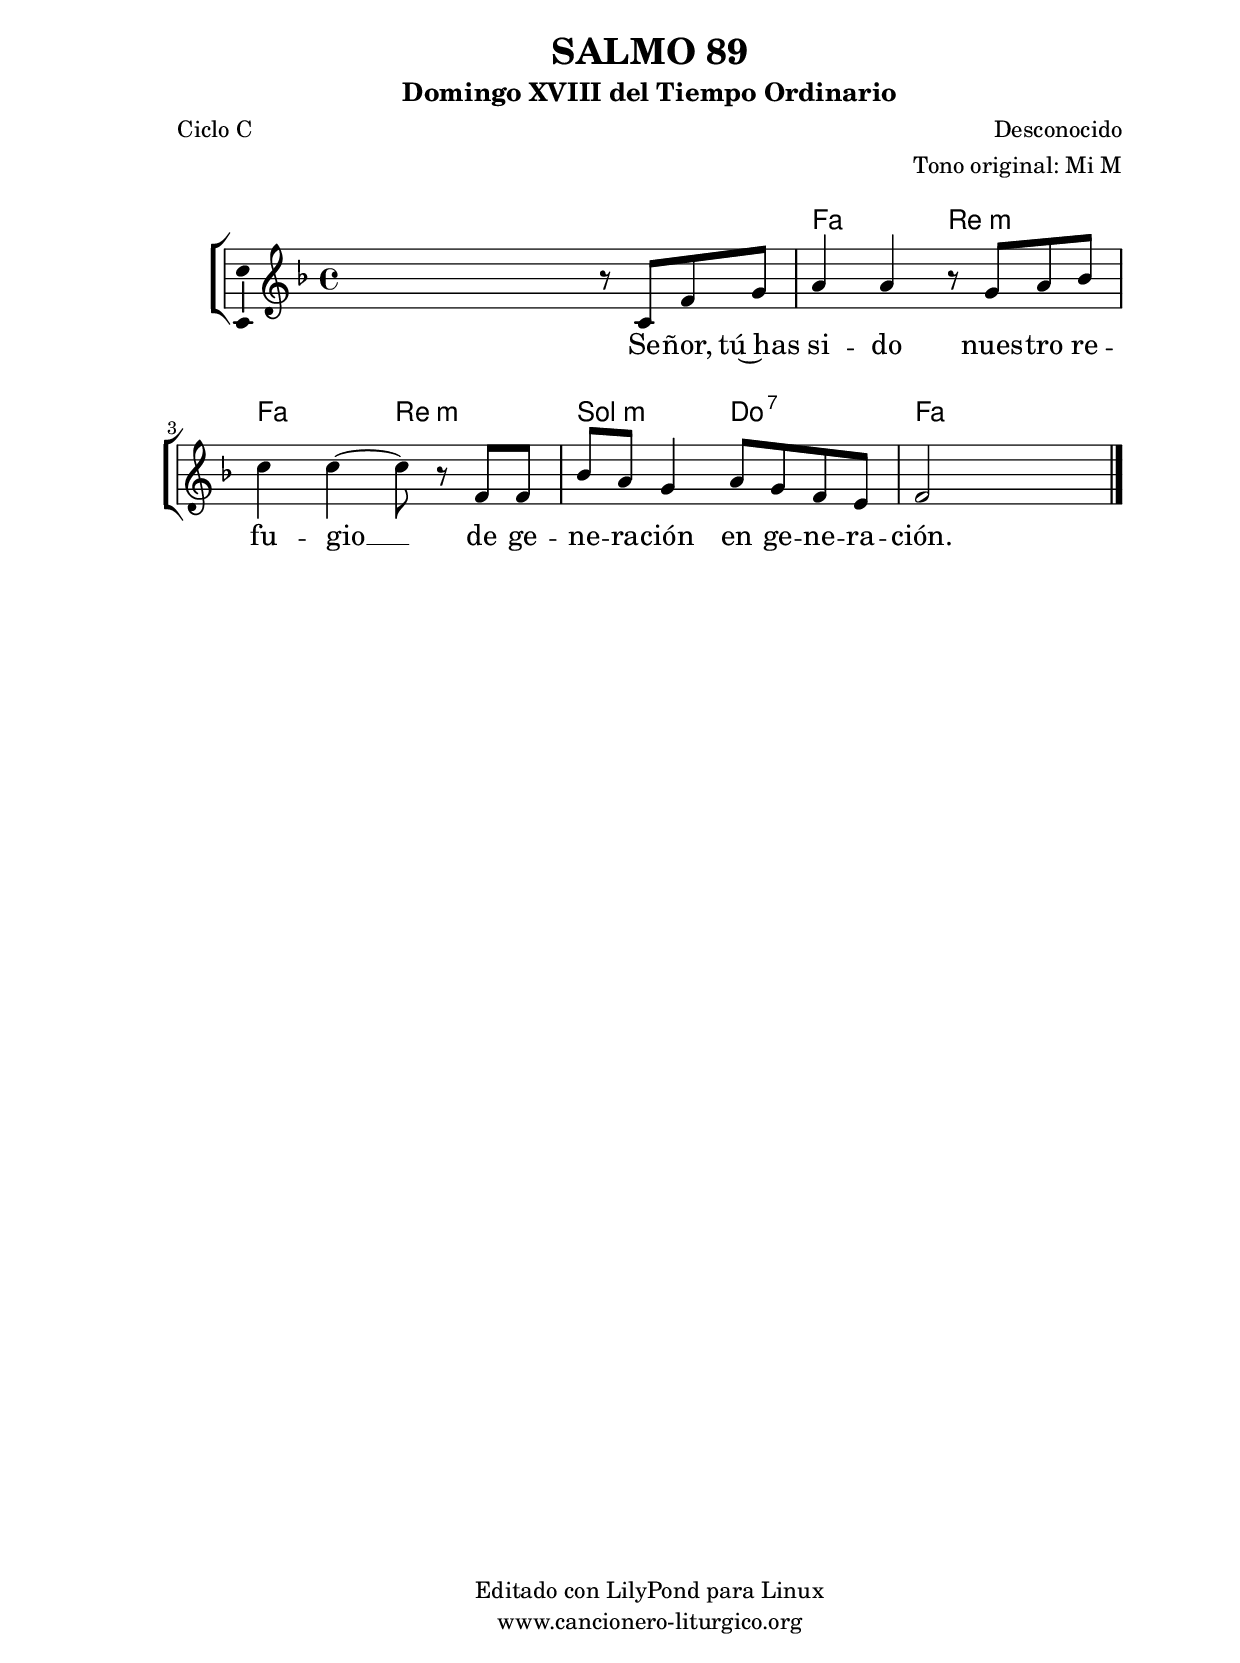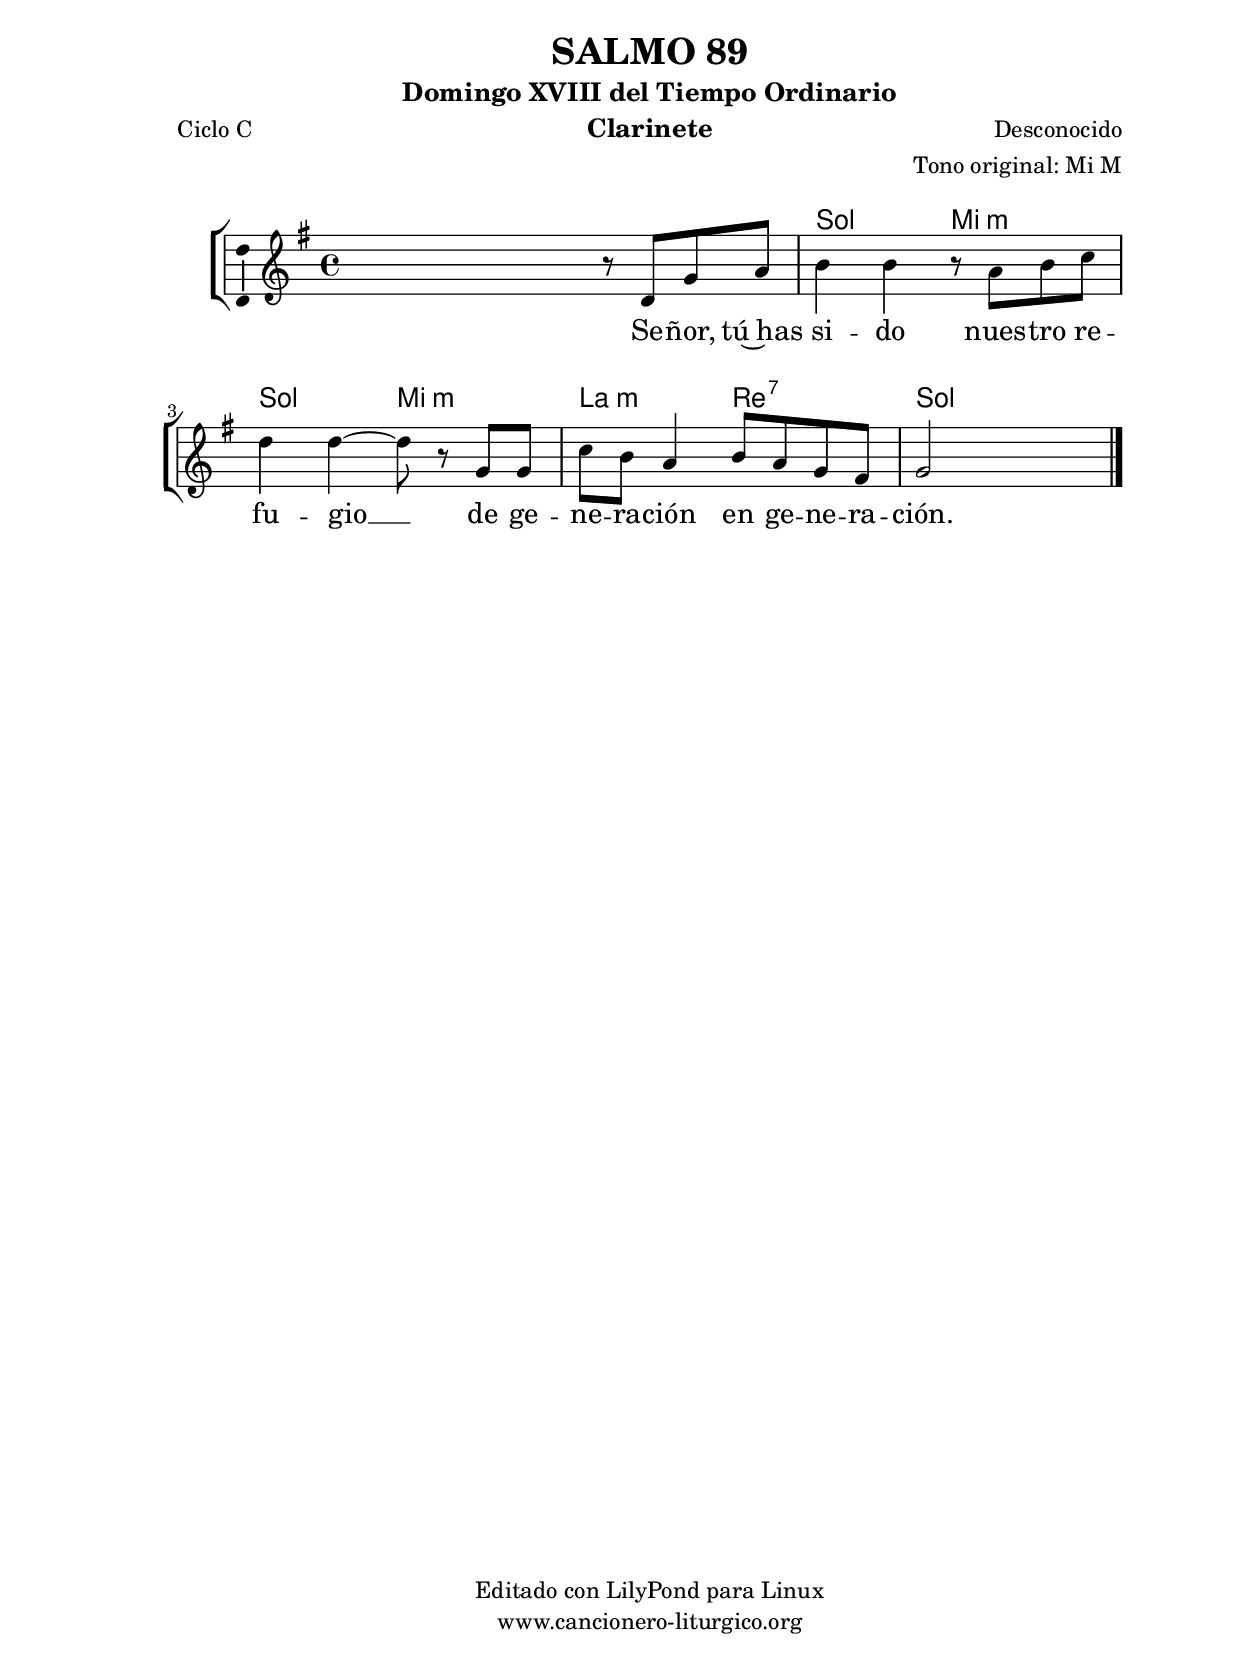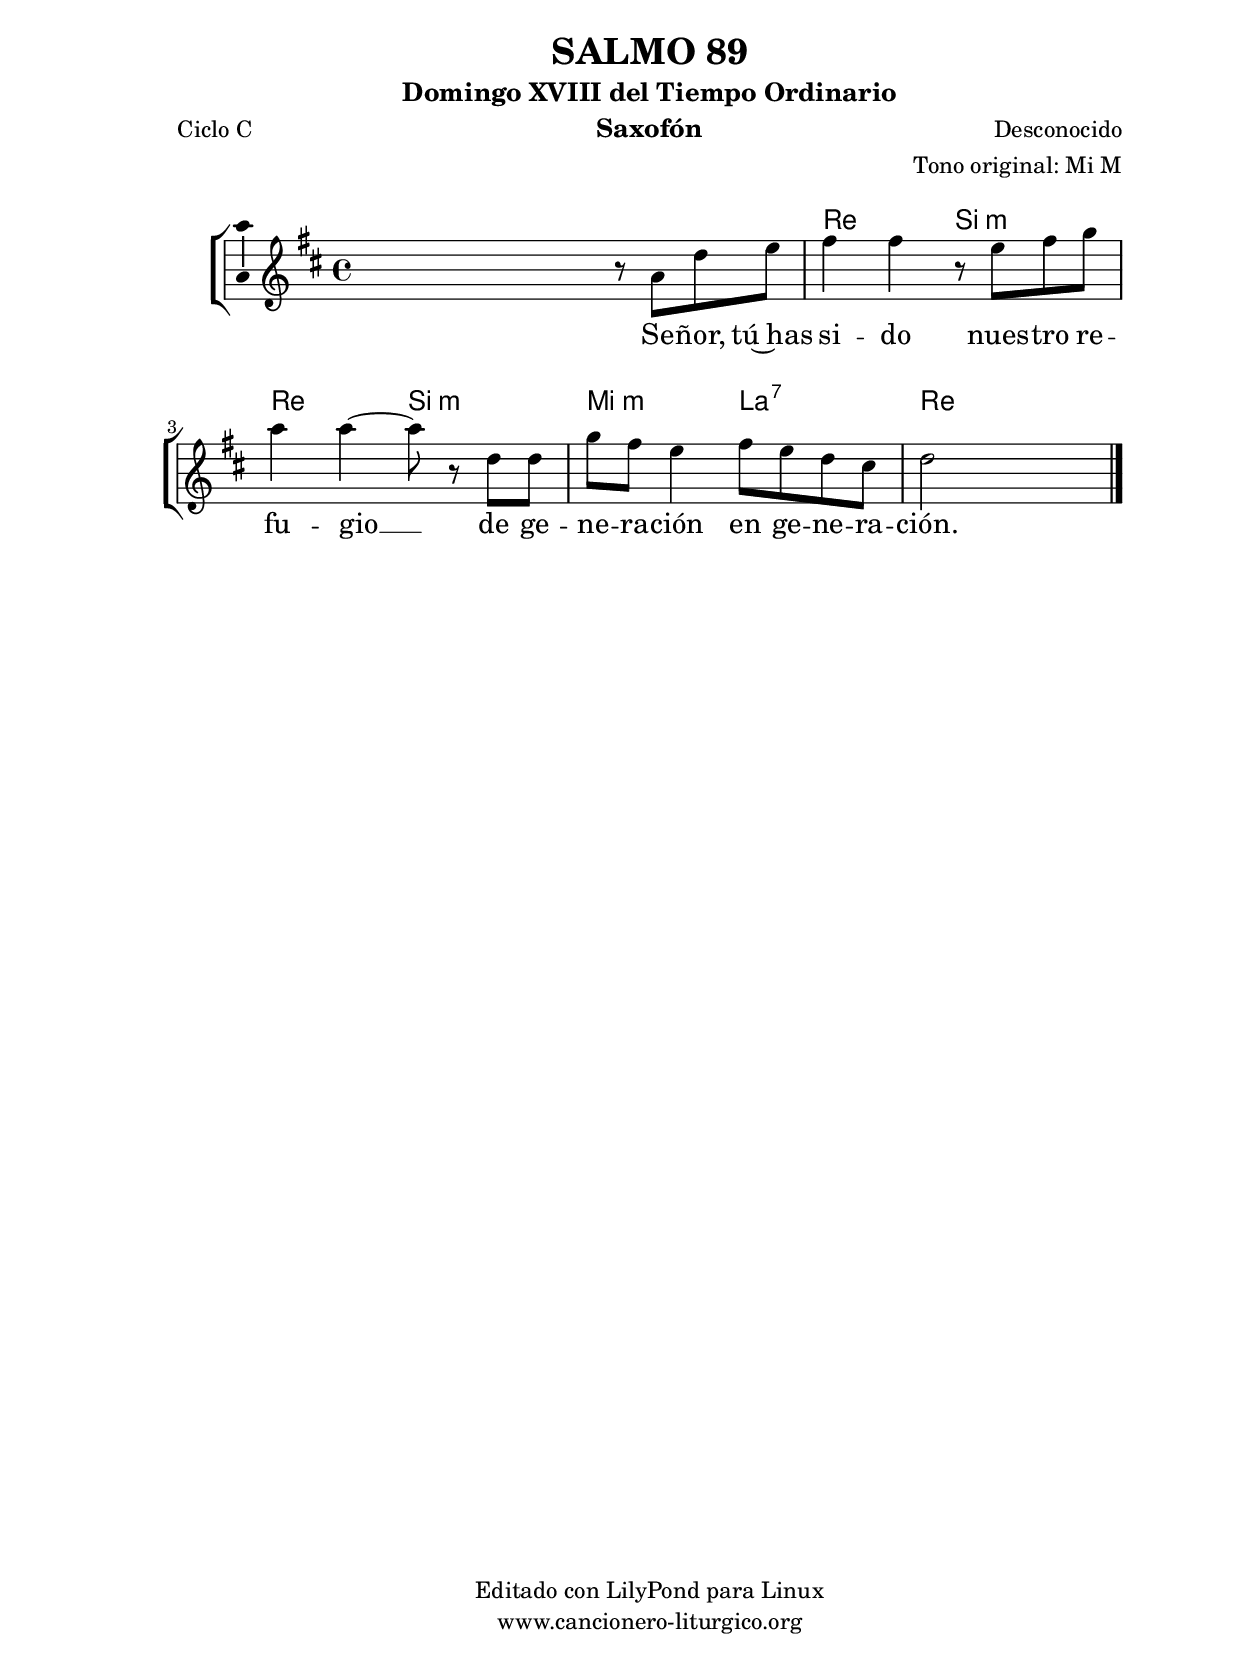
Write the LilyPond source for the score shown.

%
%para convertir .midi en .wav:
%timidity filename.midi -Ow -o finename.wav
%
%
%Para convertir de .wav a .mp3:
%lame -h -m j filename.wav
%
%
%para escuchar el midi:
%timidity nombrefichero.midi
%


%versión de lilypond para la que se ha escrito esta partitura:
\version "2.16.0"

	%Tamaño papel
	#(set-default-paper-size "a4")
	%Tamaño partitura
	#(set-global-staff-size 20)
	%No responde al pulsar sobre una nota
	#(ly:set-option 'point-and-click #f)

%parámetros del encabezamiento:
\header {
	title = "SALMO 89"
	subtitle = "Domingo XVIII del Tiempo Ordinario"
	composer = "Desconocido"
	poet = "Ciclo C"
	meter = ""
	arranger = "Tono original: Mi M"
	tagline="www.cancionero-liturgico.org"
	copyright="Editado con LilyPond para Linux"
	}

%parámetros asociados al papel:
\paper  {
	oddHeaderMarkup = \markup {\fill-line { \on-the-fly #not-first-page \fromproperty #'header:title \on-the-fly #not-first-page \fromproperty #'header:composer }}
	evenHeaderMarkup = \markup {\fill-line { \fromproperty #'header:composer \fromproperty #'header:title }}
	#(set-paper-size "a4")
	print-page-number = ##f
	first-page-number = 1
	print-first-page-number = ##f
%	head-separation = 3.0 \cm
	top-margin = 2.0 \cm
	bottom-margin = 0.5\cm
%%%	bottom-margin = -1.0\cm
	left-margin = 3.0 \cm
	line-width = 16.0 \cm 
	indent = 8\mm
	interscoreline = 2.\mm
	between-system-space = 15\mm
%	para que las partituras no llenen la hoja:
	ragged-bottom = ##t
%	idem para la última hoja:
	ragged-last-bottom = ##f
%	para que las partituras llenen el ancho del papel:
	ragged-last = ##f
	after-title-space = 2.5 \cm
%page-count=1
%system-count=8

	%Flexible Vertical Spacing
%	markup-markup-spacing =
%	#'((basic-distance . 15) (minimum-distance . 15) (padding . 3))
	markup-system-spacing =
	#'((basic-distance . 15) (minimum-distance . 15) (padding . 3))
	system-system-spacing =
	#'((basic-distance . 15) (minimum-distance . 15) (padding . 3))
	score-system-spacing =
	#'((basic-distance . 15) (minimum-distance . 15) (padding . 5))
%	top-system-spacing = % header
%	#'((basic-distance . 8) (minimum-distance . 0) (padding . 3))
%	top-markup-spacing =
%	#'((basic-distance . 20) (minimum-distance . 20) (padding . 3))
	last-bottom-spacing = % footer
	#'((basic-distance . 5) (minimum-distance . 5) (padding . 3))
%	score-markup-spacing =
%	#'((basic-distance . 16) (minimum-distance . 13) (padding . 3))

	}


%parámetros que afectan a toda la partitura:
global =  {
	%clave de sol (G):
	\clef G
	%armadura:
	\transpose e f
	\key e \major
	\tempo 4=90
	\set Score.tempoHideNote = ##t
	}


acordes = {
	\italianChords
	\chordmode {
	\transpose e f
{

s1
e2 cis:m e cis:m fis:m b:7 e s

	}
	}
}

melodia = 
	\transpose e f
{
	\relative c'{

\time 4/4
s2 r8 b8 e fis
gis4 gis r8 fis8 gis a
b4 b~b8 r8 e,8 e
a8 gis fis4 gis8 fis e dis
e2 s2

	\bar "|."
	}
	}


texto = \lyricmode {
Se -- ñor, tú~has si -- do nues -- tro re -- fu -- gio __
de ge -- ne -- ra -- ción en ge -- ne -- ra -- ción.
	}


acordesStaff = \context ChordNames = acordesStaff <<
	\set chordChanges = ##t
	\acordes
	>>


vozStaff = \context Voice = vozStaff
\with {\consists "Ambitus_engraver"}
<<
%	\set Staff.instrumentName = ""
%	\set Staff.shortInstrumentName = ""
%	\set Staff.midiInstrument = #"clarinet"
%	\set Staff.midiInstrument = #"cello"
%	\set Staff.midiInstrument = #"flute"
	\set Staff.midiInstrument = #"electric guitar (jazz)"
%	\set Staff.midiInstrument = #"english horn"
%	\set Staff.midiInstrument = #"violin"
%	\set Staff.midiInstrument = #"glockenspiel"
	\set Staff.midiMinimumVolume = #0.7
	\set Staff.midiMaximumVolume = #0.9
	\global
	\melodia
	>>


textoStaff = \context Lyrics = textoStaff <<
	\lyricsto vozStaff \texto
	>>

\book {
	\score {
		\context ChoirStaff {
			\override StaffGroup.SystemStartBracket #'collapse-height = #1
			\override Score.SystemStartBar #'collapse-height = #1
			<<
			\acordesStaff
			\vozStaff
			\textoStaff
			>>
			}
		\layout {
	    		\context {
				\Lyrics
				\override LyricText #'font-size = #2
				}
	   		 \context {
				\Score
				%fontSize = #3
				\override StaffSymbol #'staff-space = #(magstep +3)
				%\override Beam #'thickness = #0.55
				%\override SpacingSpanner #'spacing-increment = #1.0
				%\override Slur #'height-limit = #1.5
				}
			}
		}
	\score {
		\unfoldRepeats
		\context ChoirStaff {
			<<
			\acordesStaff
			\vozStaff
			>>
			}
		\midi {
	  		\context {
	  			\Score
				tempoWholesPerMinute = #(ly:make-moment 70 4)
				}
			}
		}
	}

%Partitura para clarinete
#(define output-suffix "C")
\book {
	\header{
		instrument = "Clarinete"
		}

	\score {
		\context ChoirStaff {
			\override StaffGroup.SystemStartBracket #'collapse-height = #1
			\override Score.SystemStartBar #'collapse-height = #1
\transpose c d
			<<
			\acordesStaff
			\vozStaff
			\textoStaff
			>>
			}
		\layout {
	    		\context {
				\Lyrics
				\override LyricText #'font-size = #2
				}
	   		 \context {
				\Score
				%fontSize = #3
				\override StaffSymbol #'staff-space = #(magstep +3)
				%\override Beam #'thickness = #0.55
				%\override SpacingSpanner #'spacing-increment = #1.0
				%\override Slur #'height-limit = #1.5
				}
			}
		}
	}

%Partitura para saxofón
#(define output-suffix "S")
\book {
	\header{
		instrument = "Saxofón"
		}
	\score {
		\context ChoirStaff {
			\override StaffGroup.SystemStartBracket #'collapse-height = #1
			\override Score.SystemStartBar #'collapse-height = #1
\transpose c a
			<<
			\acordesStaff
			\vozStaff
			\textoStaff
			>>
			}
		\layout {
	    		\context {
				\Lyrics
				\override LyricText #'font-size = #2
				}
	   		 \context {
				\Score
				%fontSize = #3
				\override StaffSymbol #'staff-space = #(magstep +3)
				%\override Beam #'thickness = #0.55
				%\override SpacingSpanner #'spacing-increment = #1.0
				%\override Slur #'height-limit = #1.5
				}
			}
		}
	}

